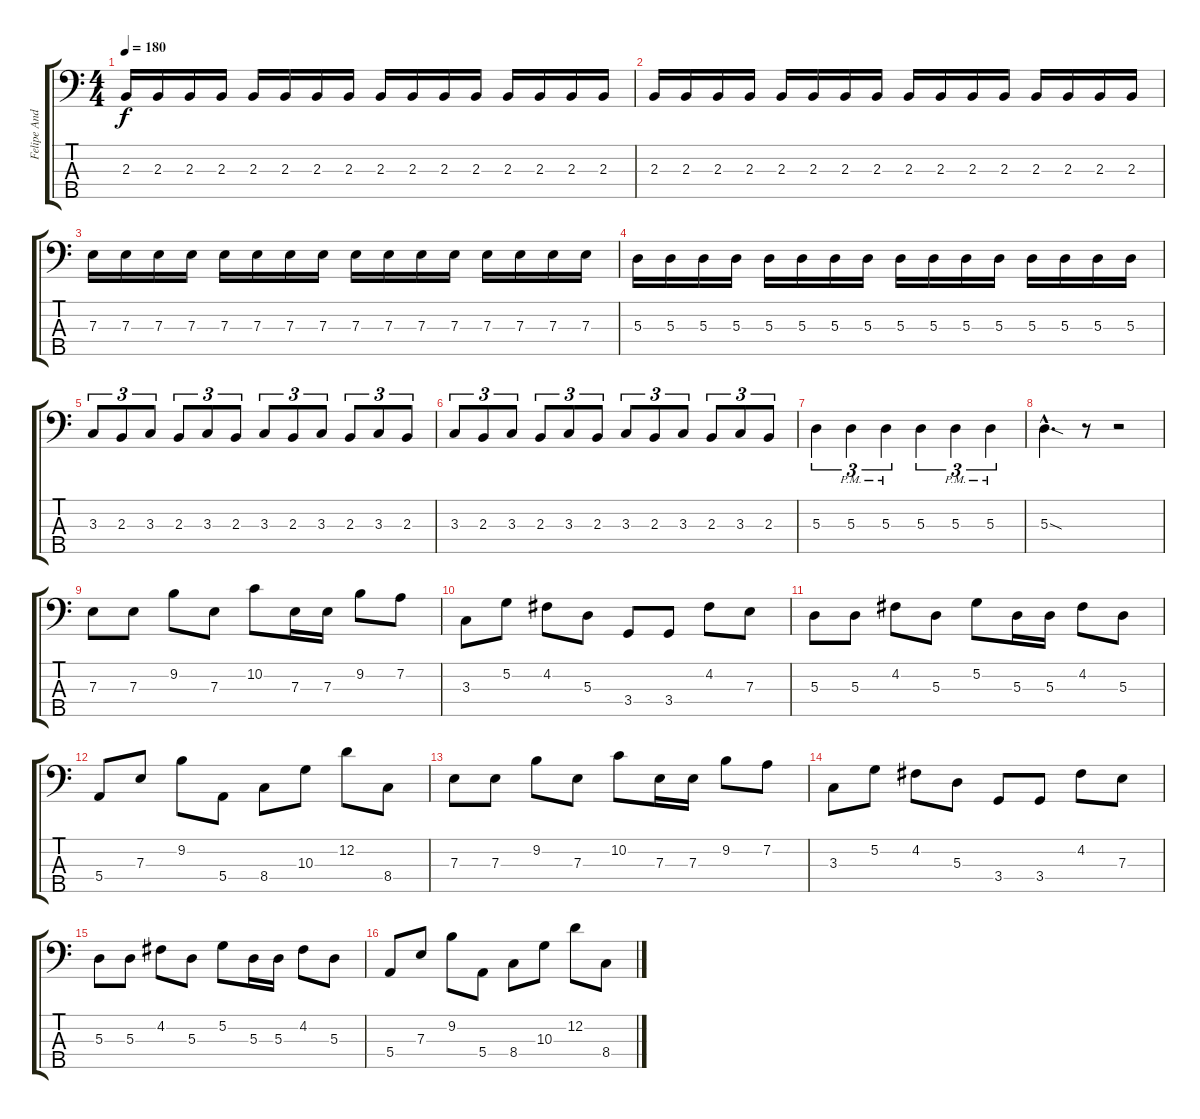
\track ("Felipe Andreoli" "Felipe And") {instrument electricbassfinger}
\staff {score tabs}
\tuning (G2 D2 A1 E1 B0) {hide}
\ts (4 4)
\tempo 180
\clef f4
\ks c
2.3.16{dy f} 2.3.16 2.3.16 2.3.16 2.3.16 2.3.16 2.3.16 2.3.16 2.3.16 2.3.16 2.3.16 2.3.16 2.3.16 2.3.16 2.3.16 2.3.16 |
2.3.16 2.3.16 2.3.16 2.3.16 2.3.16 2.3.16 2.3.16 2.3.16 2.3.16 2.3.16 2.3.16 2.3.16 2.3.16 2.3.16 2.3.16 2.3.16 |
7.3.16 7.3.16 7.3.16 7.3.16 7.3.16 7.3.16 7.3.16 7.3.16 7.3.16 7.3.16 7.3.16 7.3.16 7.3.16 7.3.16 7.3.16 7.3.16 |
5.3.16 5.3.16 5.3.16 5.3.16 5.3.16 5.3.16 5.3.16 5.3.16 5.3.16 5.3.16 5.3.16 5.3.16 5.3.16 5.3.16 5.3.16 5.3.16 |
3.3.8{tu (3 2)} 2.3.8{tu (3 2)} 3.3.8{tu (3 2)} 2.3.8{tu (3 2)} 3.3.8{tu (3 2)} 2.3.8{tu (3 2)} 3.3.8{tu (3 2)} 2.3.8{tu (3 2)} 3.3.8{tu (3 2)} 2.3.8{tu (3 2)} 3.3.8{tu (3 2)} 2.3.8{tu (3 2)} |
3.3.8{tu (3 2)} 2.3.8{tu (3 2)} 3.3.8{tu (3 2)} 2.3.8{tu (3 2)} 3.3.8{tu (3 2)} 2.3.8{tu (3 2)} 3.3.8{tu (3 2)} 2.3.8{tu (3 2)} 3.3.8{tu (3 2)} 2.3.8{tu (3 2)} 3.3.8{tu (3 2)} 2.3.8{tu (3 2)} |
5.3.4{tu (3 2)} 5.3{pm}.4{tu (3 2)} 5.3{pm}.4{tu (3 2)} 5.3.4{tu (3 2)} 5.3{pm}.4{tu (3 2)} 5.3{pm}.4{tu (3 2)} |
5.3{sod hac}.4{d} r.8 r.2 |
7.3.8 7.3.8 9.2.8 7.3.8 10.2.8 7.3.16 7.3.16 9.2.8 7.2.8 |
3.3.8 5.2.8 4.2.8 5.3.8 3.4.8 3.4.8 4.2.8 7.3.8 |
5.3.8 5.3.8 4.2.8 5.3.8 5.2.8 5.3.16 5.3.16 4.2.8 5.3.8 |
5.4.8 7.3.8 9.2.8 5.4.8 8.4.8 10.3.8 12.2.8 8.4.8 |
7.3.8 7.3.8 9.2.8 7.3.8 10.2.8 7.3.16 7.3.16 9.2.8 7.2.8 |
3.3.8 5.2.8 4.2.8 5.3.8 3.4.8 3.4.8 4.2.8 7.3.8 |
5.3.8 5.3.8 4.2.8 5.3.8 5.2.8 5.3.16 5.3.16 4.2.8 5.3.8 |
5.4.8 7.3.8 9.2.8 5.4.8 8.4.8 10.3.8 12.2.8 8.4.8
